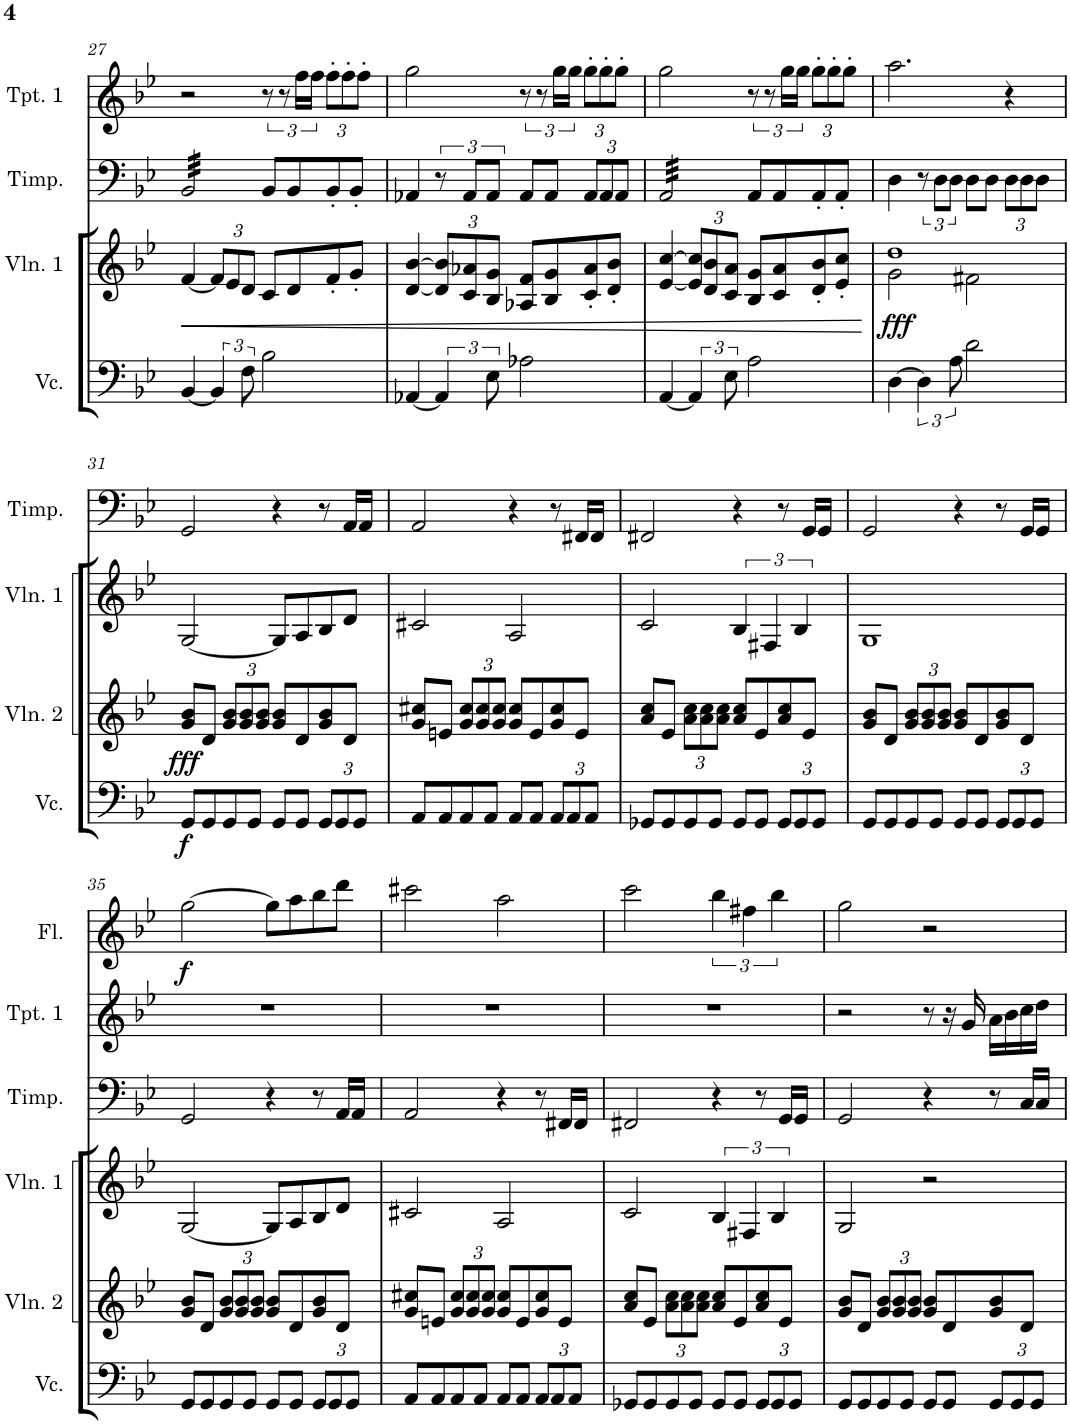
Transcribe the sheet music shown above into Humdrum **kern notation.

**kern	**dynam	**kern	**dynam	**kern	**dynam	**kern	**kern	**kern	**kern	**dynam
*part7	*part7	*part6	*part6	*part5	*part5	*part4	*part3	*part2	*part1	*part1
*staff7	*staff7	*staff6	*staff6	*staff5	*staff5	*staff4	*staff3	*staff2	*staff1	*staff1
*I"Violoncello	*	*I"Violin 2	*	*I"Violin 1	*	*I"Timpani	*I"Trumpet 1	*I"Horn	*I"Flute	*
*I'Vc.	*	*I'Vln. 2	*	*I'Vln. 1	*	*I'Timp.	*I'Tpt. 1	*I'Hn.	*I'Fl.	*
!!LO:PB:g=z
*clefF4	*	*clefG2	*	*clefG2	*	*clefF4	*clefG2	*clefF4	*clefG2	*
*	*	*	*	*	*	*	*Trd1c2	*Trd4c7	*	*
*k[b-e-]	*	*k[b-e-]	*	*k[b-e-]	*	*k[b-e-]	*k[b-e-]	*k[b-e-]	*k[b-e-]	*
*M4/4	*	*M4/4	*	*M4/4	*	*M4/4	*M4/4	*M4/4	*M4/4	*
*met(c)	*	*met(c)	*	*met(c)	*	*met(c)	*met(c)	*met(c)	*met(c)	*
=27	=27	=27	=27	=27	=27	=27	=27	=27	=27	=27
!	!	!	!	!	!LO:HP:b	!	!	!	!	!
*	*	*	*	*	*	*tremolo	*	*	*	*
[4BB-/	.	1r	.	[4f/	<	32BB-/LLL	2r	1r	1r	.
.	.	.	.	.	.	32BB-/	.	.	.	.
.	.	.	.	.	.	32BB-/	.	.	.	.
.	.	.	.	.	.	32BB-/	.	.	.	.
.	.	.	.	.	.	32BB-/	.	.	.	.
.	.	.	.	.	.	32BB-/	.	.	.	.
.	.	.	.	.	.	32BB-/	.	.	.	.
.	.	.	.	.	.	32BB-/	.	.	.	.
*	*	*	*	*Xbrackettup	*	*	*	*	*	*
6BB-/]	.	.	.	12f/L]	.	32BB-/	.	.	.	.
.	.	.	.	.	.	32BB-/	.	.	.	.
.	.	.	.	.	.	32BB-/	.	.	.	.
.	.	.	.	12e-/	.	.	.	.	.	.
.	.	.	.	.	.	32BB-/	.	.	.	.
.	.	.	.	.	.	32BB-/	.	.	.	.
.	.	.	.	.	.	32BB-/	.	.	.	.
12F\	.	.	.	12d/J	.	.	.	.	.	.
.	.	.	.	.	.	32BB-/	.	.	.	.
.	.	.	.	.	.	32BB-/JJJ	.	.	.	.
*	*	*	*	*	*	*Xtremolo	*	*	*	*
2B-\	.	.	.	8c/L	.	8BB-/L	12r	.	.	.
.	.	.	.	.	.	.	12r	.	.	.
.	.	.	.	8d/	.	8BB-/	.	.	.	.
.	.	.	.	.	.	.	24ff\LL	.	.	.
.	.	.	.	.	.	.	24ff\JJ	.	.	.
*	*	*	*	*	*	*	*Xbrackettup	*	*	*
.	.	.	.	8f'/	.	8BB-'/	12ff'\L	.	.	.
.	.	.	.	.	.	.	12ff'\	.	.	.
.	.	.	.	8g'/J	.	8BB-'/J	.	.	.	.
.	.	.	.	.	.	.	12ff'\J	.	.	.
=28	=28	=28	=28	=28	=28	=28	=28	=28	=28	=28
[4AA-X/	.	1r	.	[4d/ [4b-/	.	4AA-X/	2gg\	1r	1r	.
6AA-/]	.	.	.	12d/] 12b-/]L	.	12r	.	.	.	.
.	.	.	.	12c/ 12a-X/	.	12AA-/L	.	.	.	.
12E-\	.	.	.	12B-/ 12g/J	.	12AA-/J	.	.	.	.
*	*	*	*	*	*	*	*brackettup	*	*	*
2A-X\	.	.	.	8A-X/ 8f/L	.	8AA-/L	12r	.	.	.
.	.	.	.	.	.	.	12r	.	.	.
.	.	.	.	8B-/ 8g/	.	8AA-/J	.	.	.	.
.	.	.	.	.	.	.	24gg\LL	.	.	.
.	.	.	.	.	.	.	24gg\JJ	.	.	.
*	*	*	*	*	*	*Xbrackettup	*Xbrackettup	*	*	*
.	.	.	.	8c/' 8a-/'	.	12AA-/L	12gg'\L	.	.	.
.	.	.	.	.	.	12AA-/	12gg'\	.	.	.
.	.	.	.	8d/' 8b-/'J	.	.	.	.	.	.
.	.	.	.	.	.	12AA-/J	12gg'\J	.	.	.
=29	=29	=29	=29	=29	=29	=29	=29	=29	=29	=29
*	*	*	*	*	*	*tremolo	*	*	*	*
[4AA/	.	1r	.	[4e-/ [4cc/	.	32AA/LLL	2gg\	1r	1r	.
.	.	.	.	.	.	32AA/	.	.	.	.
.	.	.	.	.	.	32AA/	.	.	.	.
.	.	.	.	.	.	32AA/	.	.	.	.
.	.	.	.	.	.	32AA/	.	.	.	.
.	.	.	.	.	.	32AA/	.	.	.	.
.	.	.	.	.	.	32AA/	.	.	.	.
.	.	.	.	.	.	32AA/	.	.	.	.
6AA/]	.	.	.	12e-/] 12cc/]L	.	32AA/	.	.	.	.
.	.	.	.	.	.	32AA/	.	.	.	.
.	.	.	.	.	.	32AA/	.	.	.	.
.	.	.	.	12d/ 12b-/	.	.	.	.	.	.
.	.	.	.	.	.	32AA/	.	.	.	.
.	.	.	.	.	.	32AA/	.	.	.	.
.	.	.	.	.	.	32AA/	.	.	.	.
12E-\	.	.	.	12c/ 12a/J	.	.	.	.	.	.
.	.	.	.	.	.	32AA/	.	.	.	.
.	.	.	.	.	.	32AA/JJJ	.	.	.	.
*	*	*	*	*	*	*Xtremolo	*	*	*	*
*	*	*	*	*	*	*	*brackettup	*	*	*
2A\	.	.	.	8B-/ 8g/L	.	8AA/L	12r	.	.	.
.	.	.	.	.	.	.	12r	.	.	.
.	.	.	.	8c/ 8a/	.	8AA/	.	.	.	.
.	.	.	.	.	.	.	24gg\LL	.	.	.
.	.	.	.	.	.	.	24gg\JJ	.	.	.
*	*	*	*	*	*	*	*Xbrackettup	*	*	*
.	.	.	.	8d/' 8b-/'	.	8AA'/	12gg'\L	.	.	.
.	.	.	.	.	.	.	12gg'\	.	.	.
.	.	.	.	8e-/' 8cc/'J	.	8AA'/J	.	.	.	.
.	.	.	.	.	.	.	12gg'\J	.	.	.
.	.	.	.	.	[	.	.	.	.	.
=30	=30	=30	=30	=30	=30	=30	=30	=30	=30	=30
*	*	*	*	*^	*	*	*	*	*	*
!	!	!	!	!	!	!LO:DY:b	!	!	!	!	!
[4D\	.	1r	.	1dd	2g\	fff	4D\	2.aa\	1r	1r	.
*	*	*	*	*	*	*	*brackettup	*	*	*	*
6D\]	.	.	.	.	.	.	12r	.	.	.	.
.	.	.	.	.	.	.	12D\L	.	.	.	.
12A\	.	.	.	.	.	.	12D\J	.	.	.	.
2d\	.	.	.	.	2f#X\	.	8D\L	.	.	.	.
.	.	.	.	.	.	.	8D\J	.	.	.	.
*	*	*	*	*	*	*	*Xbrackettup	*	*	*	*
.	.	.	.	.	.	.	12D\L	4r	.	.	.
.	.	.	.	.	.	.	12D\	.	.	.	.
.	.	.	.	.	.	.	12D\J	.	.	.	.
*	*	*	*	*v	*v	*	*	*	*	*	*
!!LO:LB:g=z
=31	=31	=31	=31	=31	=31	=31	=31	=31	=31	=31
!	!LO:DY:b	!	!LO:DY:b	!	!	!	!	!	!	!
8GG/L	f	8g/ 8b-/L	fff	[2G/	.	2GG/	1r	1r	1r	.
8GG/	.	8d/J	.	.	.	.	.	.	.	.
*	*	*Xbrackettup	*	*	*	*	*	*	*	*
8GG/	.	12g/ 12b-/L	.	.	.	.	.	.	.	.
.	.	12g/ 12b-/	.	.	.	.	.	.	.	.
8GG/J	.	.	.	.	.	.	.	.	.	.
.	.	12g/ 12b-/J	.	.	.	.	.	.	.	.
8GG/L	.	8g/ 8b-/L	.	8G/L]	.	4r	.	.	.	.
8GG/J	.	8d/	.	8A/	.	.	.	.	.	.
*Xbrackettup	*	*	*	*	*	*	*	*	*	*
12GG/L	.	8g/ 8b-/	.	8B-/	.	8r	.	.	.	.
12GG/	.	.	.	.	.	.	.	.	.	.
.	.	8d/J	.	8d/J	.	16AA/LL	.	.	.	.
12GG/J	.	.	.	.	.	.	.	.	.	.
.	.	.	.	.	.	16AA/JJ	.	.	.	.
=32	=32	=32	=32	=32	=32	=32	=32	=32	=32	=32
8AA/L	.	8g/ 8cc#X/L	.	2c#X/	.	2AA/	1r	1r	1r	.
8AA/	.	8en/J	.	.	.	.	.	.	.	.
8AA/	.	12g/ 12cc#/L	.	.	.	.	.	.	.	.
.	.	12g/ 12cc#/	.	.	.	.	.	.	.	.
8AA/J	.	.	.	.	.	.	.	.	.	.
.	.	12g/ 12cc#/J	.	.	.	.	.	.	.	.
8AA/L	.	8g/ 8cc#/L	.	2A/	.	4r	.	.	.	.
8AA/J	.	8e/	.	.	.	.	.	.	.	.
12AA/L	.	8g/ 8cc#/	.	.	.	8r	.	.	.	.
12AA/	.	.	.	.	.	.	.	.	.	.
.	.	8e/J	.	.	.	16FF#X/LL	.	.	.	.
12AA/J	.	.	.	.	.	.	.	.	.	.
.	.	.	.	.	.	16FF#/JJ	.	.	.	.
=33	=33	=33	=33	=33	=33	=33	=33	=33	=33	=33
8GG-X/L	.	8a/ 8cc/L	.	2c/	.	2FF#X/	1r	1r	1r	.
8GG-/	.	8e-/J	.	.	.	.	.	.	.	.
8GG-/	.	12a\ 12cc\L	.	.	.	.	.	.	.	.
.	.	12a\ 12cc\	.	.	.	.	.	.	.	.
8GG-/J	.	.	.	.	.	.	.	.	.	.
.	.	12a\ 12cc\J	.	.	.	.	.	.	.	.
*	*	*	*	*brackettup	*	*	*	*	*	*
8GG-/L	.	8a/ 8cc/L	.	6B-/	.	4r	.	.	.	.
8GG-/J	.	8e-/	.	.	.	.	.	.	.	.
.	.	.	.	6F#X/	.	.	.	.	.	.
12GG-/L	.	8a/ 8cc/	.	.	.	8r	.	.	.	.
12GG-/	.	.	.	6B-/	.	.	.	.	.	.
.	.	8e-/J	.	.	.	16GG/LL	.	.	.	.
12GG-/J	.	.	.	.	.	.	.	.	.	.
.	.	.	.	.	.	16GG/JJ	.	.	.	.
=34	=34	=34	=34	=34	=34	=34	=34	=34	=34	=34
8GG/L	.	8g/ 8b-/L	.	1G	.	2GG/	1r	1r	1r	.
8GG/	.	8d/J	.	.	.	.	.	.	.	.
8GG/	.	12g/ 12b-/L	.	.	.	.	.	.	.	.
.	.	12g/ 12b-/	.	.	.	.	.	.	.	.
8GG/J	.	.	.	.	.	.	.	.	.	.
.	.	12g/ 12b-/J	.	.	.	.	.	.	.	.
8GG/L	.	8g/ 8b-/L	.	.	.	4r	.	.	.	.
8GG/J	.	8d/	.	.	.	.	.	.	.	.
12GG/L	.	8g/ 8b-/	.	.	.	8r	.	.	.	.
12GG/	.	.	.	.	.	.	.	.	.	.
.	.	8d/J	.	.	.	16GG/LL	.	.	.	.
12GG/J	.	.	.	.	.	.	.	.	.	.
.	.	.	.	.	.	16GG/JJ	.	.	.	.
!!LO:LB:g=z
=35	=35	=35	=35	=35	=35	=35	=35	=35	=35	=35
!	!	!	!	!	!	!	!	!	!	!LO:DY:b
8GG/L	.	8g/ 8b-/L	.	[2G/	.	2GG/	1r	1r	[2gg\	f
8GG/	.	8d/J	.	.	.	.	.	.	.	.
8GG/	.	12g/ 12b-/L	.	.	.	.	.	.	.	.
.	.	12g/ 12b-/	.	.	.	.	.	.	.	.
8GG/J	.	.	.	.	.	.	.	.	.	.
.	.	12g/ 12b-/J	.	.	.	.	.	.	.	.
8GG/L	.	8g/ 8b-/L	.	8G/L]	.	4r	.	.	8gg\L]	.
8GG/J	.	8d/	.	8A/	.	.	.	.	8aa\	.
12GG/L	.	8g/ 8b-/	.	8B-/	.	8r	.	.	8bb-\	.
12GG/	.	.	.	.	.	.	.	.	.	.
.	.	8d/J	.	8d/J	.	16AA/LL	.	.	8ddd\J	.
12GG/J	.	.	.	.	.	.	.	.	.	.
.	.	.	.	.	.	16AA/JJ	.	.	.	.
=36	=36	=36	=36	=36	=36	=36	=36	=36	=36	=36
8AA/L	.	8g/ 8cc#X/L	.	2c#X/	.	2AA/	1r	1r	2ccc#X\	.
8AA/	.	8en/J	.	.	.	.	.	.	.	.
8AA/	.	12g/ 12cc#/L	.	.	.	.	.	.	.	.
.	.	12g/ 12cc#/	.	.	.	.	.	.	.	.
8AA/J	.	.	.	.	.	.	.	.	.	.
.	.	12g/ 12cc#/J	.	.	.	.	.	.	.	.
8AA/L	.	8g/ 8cc#/L	.	2A/	.	4r	.	.	2aa\	.
8AA/J	.	8e/	.	.	.	.	.	.	.	.
12AA/L	.	8g/ 8cc#/	.	.	.	8r	.	.	.	.
12AA/	.	.	.	.	.	.	.	.	.	.
.	.	8e/J	.	.	.	16FF#X/LL	.	.	.	.
12AA/J	.	.	.	.	.	.	.	.	.	.
.	.	.	.	.	.	16FF#/JJ	.	.	.	.
=37	=37	=37	=37	=37	=37	=37	=37	=37	=37	=37
8GG-X/L	.	8a/ 8cc/L	.	2c/	.	2FF#X/	1r	1r	2ccc\	.
8GG-/	.	8e-/J	.	.	.	.	.	.	.	.
8GG-/	.	12a\ 12cc\L	.	.	.	.	.	.	.	.
.	.	12a\ 12cc\	.	.	.	.	.	.	.	.
8GG-/J	.	.	.	.	.	.	.	.	.	.
.	.	12a\ 12cc\J	.	.	.	.	.	.	.	.
8GG-/L	.	8a/ 8cc/L	.	6B-/	.	4r	.	.	6bb-\	.
8GG-/J	.	8e-/	.	.	.	.	.	.	.	.
.	.	.	.	6F#X/	.	.	.	.	6ff#X\	.
12GG-/L	.	8a/ 8cc/	.	.	.	8r	.	.	.	.
12GG-/	.	.	.	6B-/	.	.	.	.	6bb-\	.
.	.	8e-/J	.	.	.	16GG/LL	.	.	.	.
12GG-/J	.	.	.	.	.	.	.	.	.	.
.	.	.	.	.	.	16GG/JJ	.	.	.	.
=38	=38	=38	=38	=38	=38	=38	=38	=38	=38	=38
8GG/L	.	8g/ 8b-/L	.	2G/	.	2GG/	2r	1r	2gg\	.
8GG/	.	8d/J	.	.	.	.	.	.	.	.
8GG/	.	12g/ 12b-/L	.	.	.	.	.	.	.	.
.	.	12g/ 12b-/	.	.	.	.	.	.	.	.
8GG/J	.	.	.	.	.	.	.	.	.	.
.	.	12g/ 12b-/J	.	.	.	.	.	.	.	.
8GG/L	.	8g/ 8b-/L	.	2r	.	4r	8r	.	2r	.
8GG/J	.	8d/	.	.	.	.	16r	.	.	.
.	.	.	.	.	.	.	16g/	.	.	.
12GG/L	.	8g/ 8b-/	.	.	.	8r	16a\LL	.	.	.
.	.	.	.	.	.	.	16b-\	.	.	.
12GG/	.	.	.	.	.	.	.	.	.	.
.	.	8d/J	.	.	.	16C/LL	16cc\	.	.	.
12GG/J	.	.	.	.	.	.	.	.	.	.
.	.	.	.	.	.	16C/JJ	16dd\JJ	.	.	.
=	=	=	=	=	=	=	=	=	=	=
*-	*-	*-	*-	*-	*-	*-	*-	*-	*-	*-
